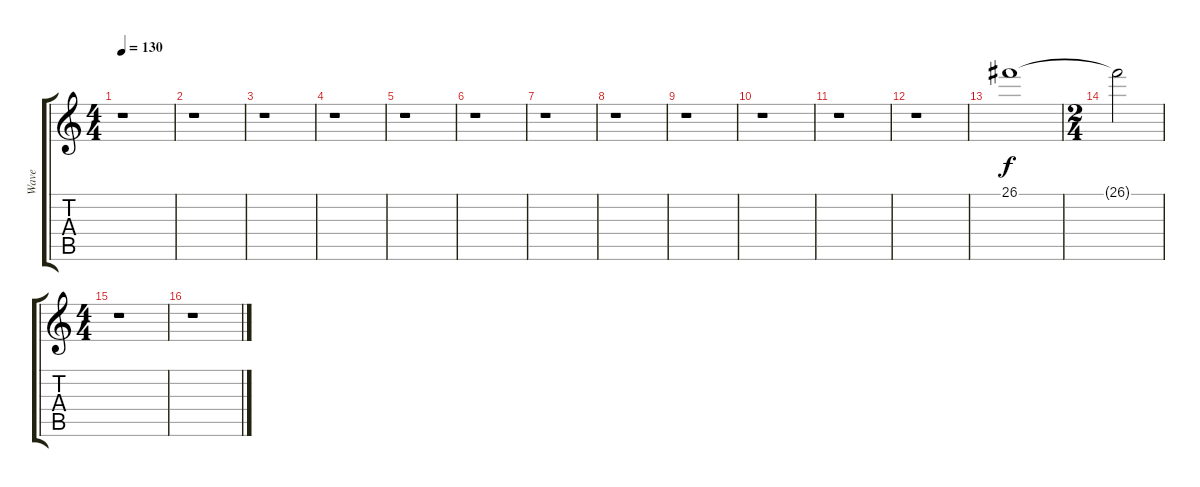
\track ("Wave" "Wave") {instrument seashore}
\staff {score tabs}
\tuning (E4 B3 G3 D3 A2 E2) {hide}
\ts (4 4)
\tempo 130
\clef g2
\ks c
r.1{dy f} |
r.1 |
r.1 |
r.1 |
r.1 |
r.1 |
r.1 |
r.1 |
r.1 |
r.1 |
r.1 |
r.1 |
26.1.1 |
\ts (2 4)
26.1{t}.2 |
\ts (4 4)
r.1 |
r.1
